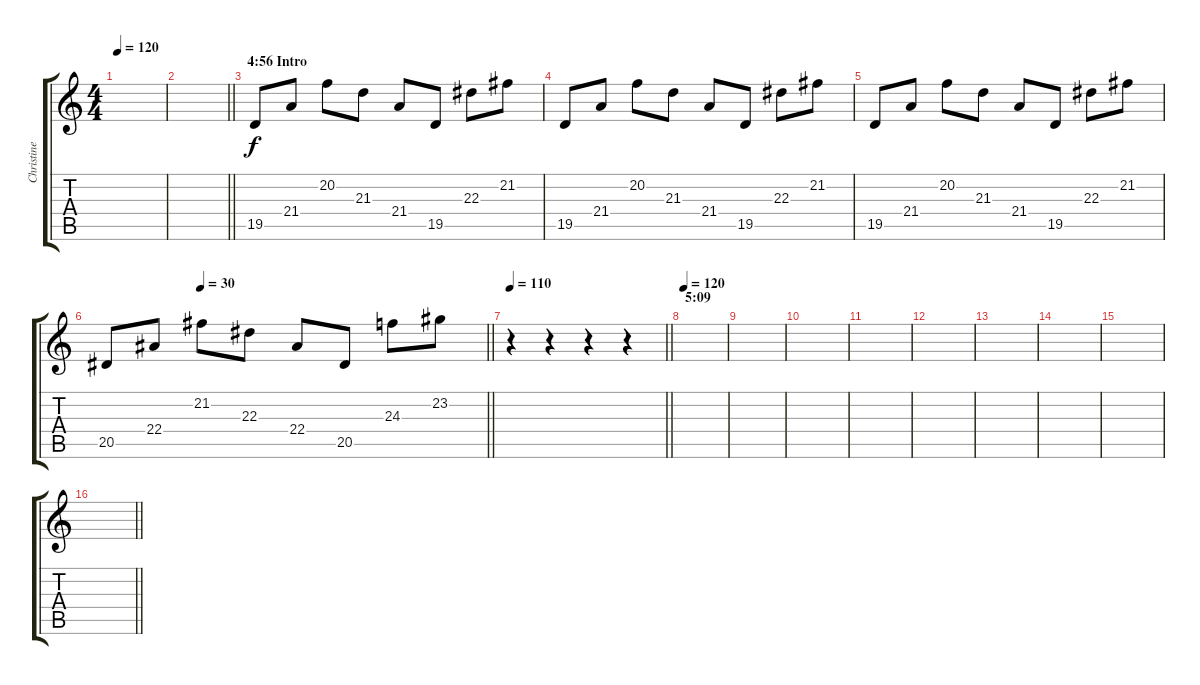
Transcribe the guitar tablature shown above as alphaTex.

\track ("Christine S." "Christine ") {instrument musicbox}
\staff {score tabs}
\tuning (D4 A3 F3 C3 G2 D2) {hide}
\ts (4 4)
\tempo 120
\clef g2
\ks c
|
\barLineRight lightlight
|
\section ("" "4:56 Intro")
19.5.8{dy f instrument musicbox} 21.4.8 20.2.8 21.3.8 21.4.8 19.5.8 22.3.8 21.2.8 |
19.5.8 21.4.8 20.2.8 21.3.8 21.4.8 19.5.8 22.3.8 21.2.8 |
19.5.8 21.4.8 20.2.8 21.3.8 21.4.8 19.5.8 22.3.8 21.2.8 |
\tempo (30 0.25)
\barLineRight lightlight
20.5.8 22.4.8 21.2.8 22.3.8 22.4.8 20.5.8 24.3.8 23.2.8 |
\tempo 110
\barLineRight lightlight
r.4 r.4 r.4 r.4 |
\section ("" "5:09")
\tempo 120
|
|
|
|
|
|
|
|
\barLineRight lightlight
